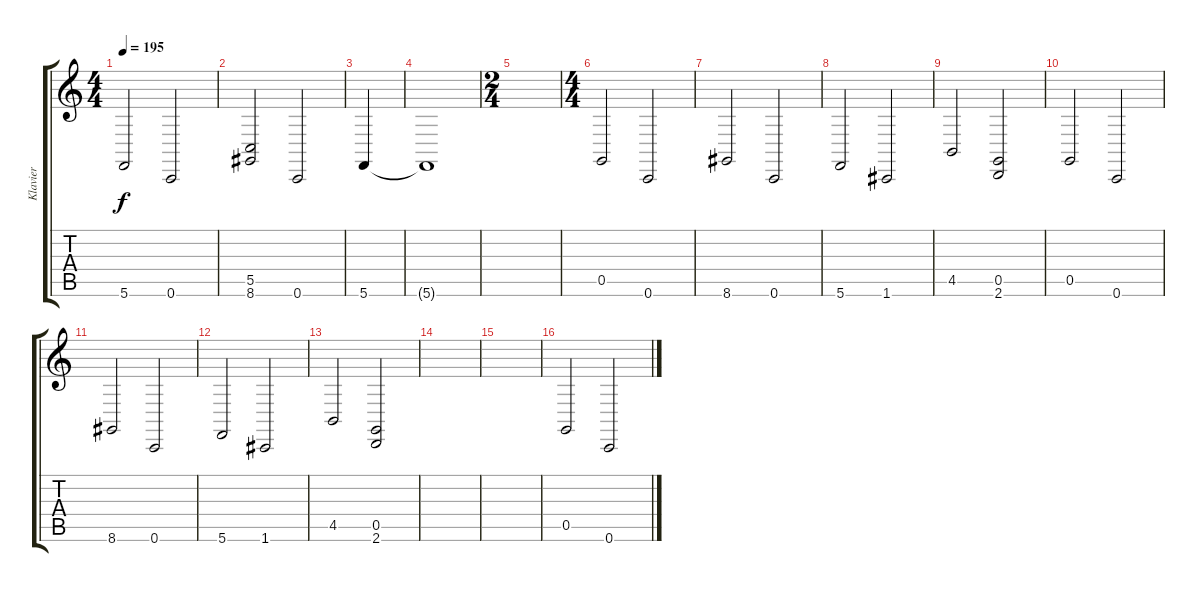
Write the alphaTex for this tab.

\track ("Klavier" "Klavier") {instrument acousticgrandpiano}
\staff {score tabs}
\tuning (D4 A3 F3 C3 G2 C2) {hide}
\ts (4 4)
\tempo 195
\clef g2
\ks c
5.6.2{dy f} 0.6.2 |
(5.5 8.6).2 0.6.2 |
5.6.4 |
5.6{t}.1 |
\ts (2 4)
|
\ts (4 4)
0.5.2{volume 16} 0.6.2 |
8.6.2 0.6.2 |
5.6.2 1.6.2 |
4.5.2 (0.5 2.6).2 |
0.5.2{volume 16} 0.6.2 |
8.6.2 0.6.2 |
5.6.2 1.6.2 |
4.5.2 (0.5 2.6).2 |
|
|
0.5.2{volume 16} 0.6.2
